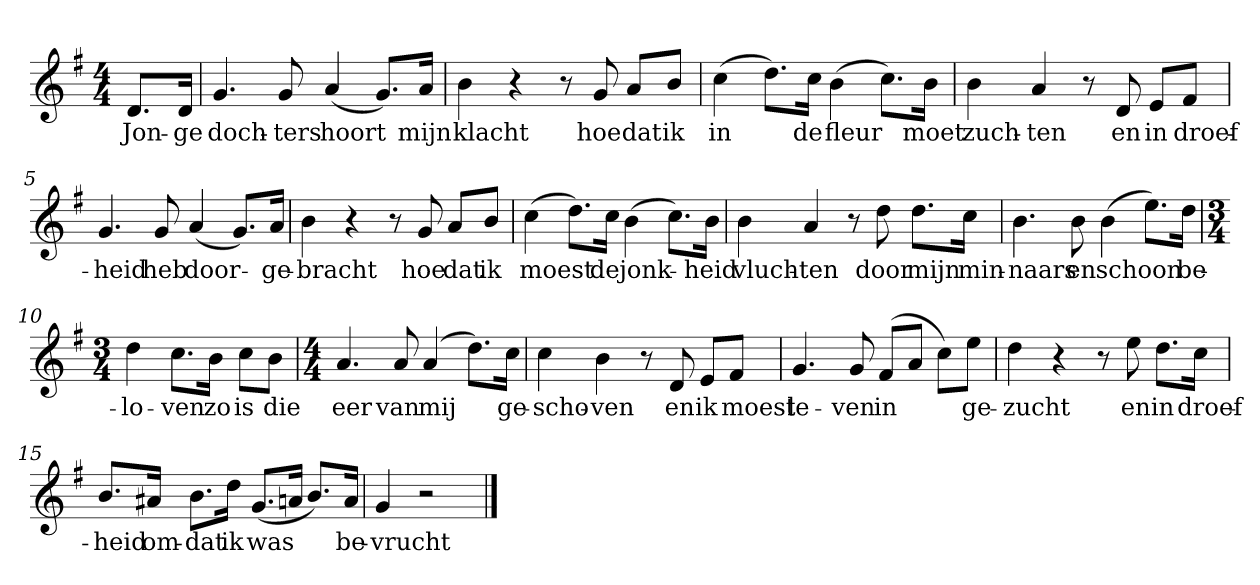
**kern	**text
*part1	*part1
*staff1	*staff1
*clefG2	*
*k[f#]	*
*G:	*
*M4/4	*
*MM120	*
=	=
8.d/L	Jon-
16d/Jk	-ge
=1	=1
4.g	doch-
8g	-ters
(4a	hoort
8.g/L)	.
16a/Jk	mijn
=2	=2
4b	klacht
4r	.
8r	.
8g	hoe
8a/L	dat
8b/J	ik
=3	=3
(4cc	in
8.dd\L)	.
16cc\Jk	de
(4b	fleur
8.cc\L)	.
16b\Jk	moet
=4	=4
4b	zuch-
4a	-ten
8r	.
8d	en
8e/L	in
8f#/J	droef-
=5	=5
4.g	-heid
8g	heb
(4a	door-
8.g/L)	.
16a/Jk	-ge-
=6	=6
4b	-bracht
4r	.
8r	.
8g	hoe
8a/L	dat
8b/J	ik
=7	=7
(4cc	moest
8.dd\L)	.
16cc\Jk	de
(4b	jonk-
8.cc\L)	.
16b\Jk	-heid
=8	=8
4b	vluch-
4a	-ten
8r	.
8dd	door
8.dd\L	mijn
16cc\Jk	min-
=9	=9
4.b	-naars
8b	en
(4b	schoon
8.ee\L)	.
16dd\Jk	be-
=10	=10
*M3/4	*
4dd	-lo-
8.cc\L	-ven
16b\Jk	zo
8cc\L	is
8b\J	die
=11	=11
*M4/4	*
4.a	eer
8a	van
(4a	mij
8.dd\L)	.
16cc\Jk	ge-
=12	=12
4cc	-scho-
4b	-ven
8r	.
8d	en
8e/L	ik
8f#/J	moest
=13	=13
4.g	le-
8g	-ven
(8f#/L	in
8a/J	.
8cc\L)	.
8ee\J	ge-
=14	=14
4dd	-zucht
4r	.
8r	.
8ee	en
8.dd\L	in
16cc\Jk	droef-
=15	=15
8.b/L	-heid
16a#X/Jk	om-
8.b\L	-dat
16dd\Jk	ik
(8.g/L	was
16an/Jk	.
8.b/L)	.
16a/Jk	be-
=16	=16
4g	-vrucht
2r	.
==	==
*-	*-
